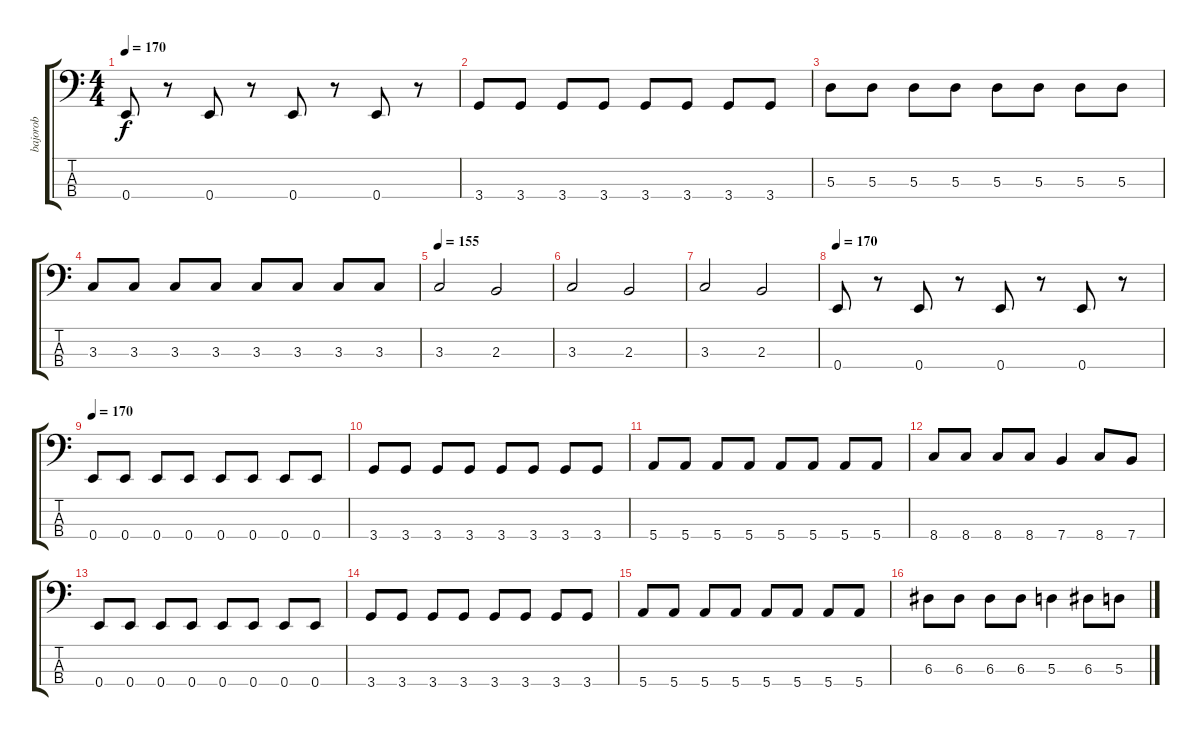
\track ("bajorob" "bajorob") {instrument electricbassfinger}
\staff {score tabs}
\tuning (G2 D2 A1 E1) {hide}
\ts (4 4)
\tempo 170
\clef f4
\ks c
0.4.8{dy f} r.8 0.4.8 r.8 0.4.8 r.8 0.4.8 r.8 |
3.4.8 3.4.8 3.4.8 3.4.8 3.4.8 3.4.8 3.4.8 3.4.8 |
5.3.8 5.3.8 5.3.8 5.3.8 5.3.8 5.3.8 5.3.8 5.3.8 |
3.3.8 3.3.8 3.3.8 3.3.8 3.3.8 3.3.8 3.3.8 3.3.8 |
\tempo 155
3.3.2 2.3.2 |
3.3.2 2.3.2 |
3.3.2 2.3.2 |
\tempo 170
0.4.8 r.8 0.4.8 r.8 0.4.8 r.8 0.4.8 r.8 |
\tempo 170
0.4.8 0.4.8 0.4.8 0.4.8 0.4.8 0.4.8 0.4.8 0.4.8 |
3.4.8 3.4.8 3.4.8 3.4.8 3.4.8 3.4.8 3.4.8 3.4.8 |
5.4.8 5.4.8 5.4.8 5.4.8 5.4.8 5.4.8 5.4.8 5.4.8 |
8.4.8 8.4.8 8.4.8 8.4.8 7.4.4 8.4.8 7.4.8 |
0.4.8 0.4.8 0.4.8 0.4.8 0.4.8 0.4.8 0.4.8 0.4.8 |
3.4.8 3.4.8 3.4.8 3.4.8 3.4.8 3.4.8 3.4.8 3.4.8 |
5.4.8 5.4.8 5.4.8 5.4.8 5.4.8 5.4.8 5.4.8 5.4.8 |
6.3.8 6.3.8 6.3.8 6.3.8 5.3.4 6.3.8 5.3.8
